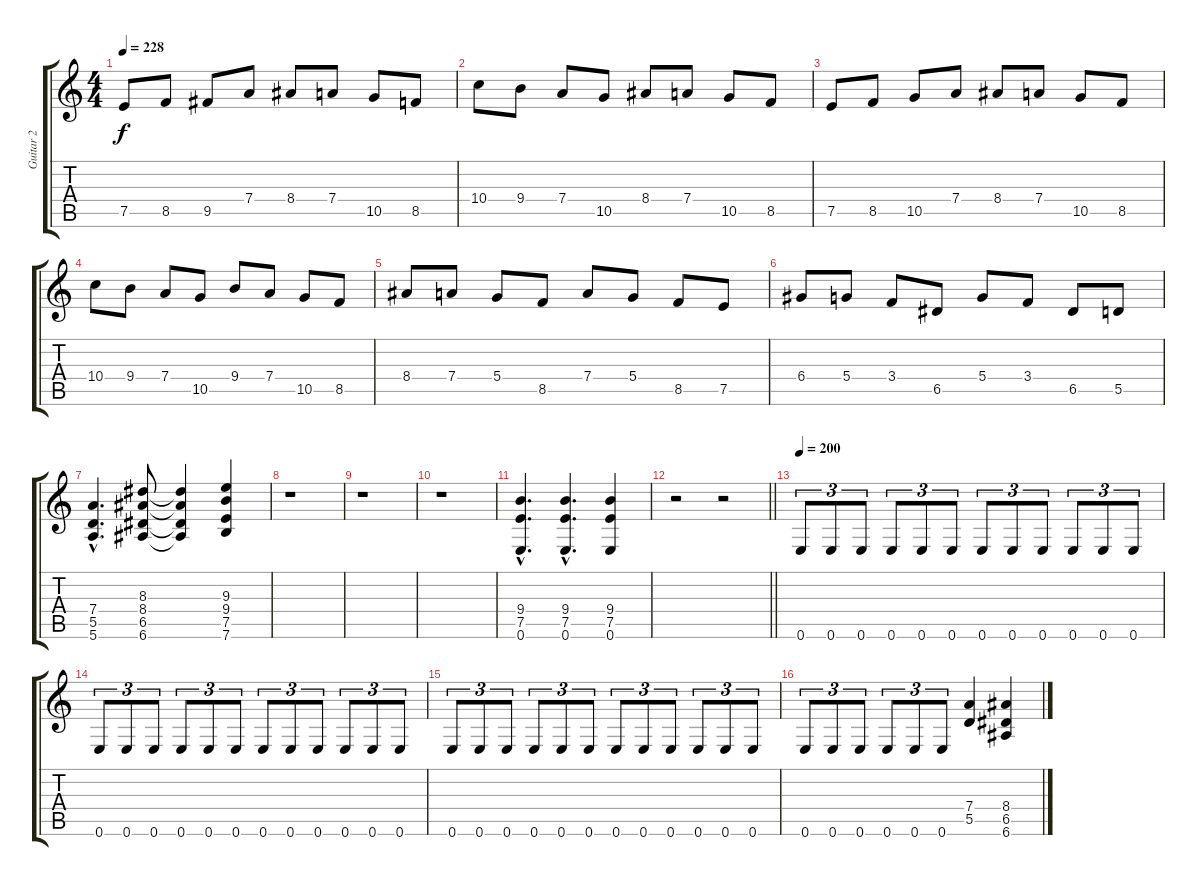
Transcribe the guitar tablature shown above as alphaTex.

\track ("Guitar 2" "Guitar 2") {instrument overdrivenguitar}
\staff {score tabs}
\tuning (E4 B3 G3 D3 A2 E2) {hide}
\ts (4 4)
\tempo 228
\clef g2
\ks c
7.5.8{dy f} 8.5.8 9.5.8 7.4.8 8.4.8 7.4.8 10.5.8 8.5.8 |
10.4.8 9.4.8 7.4.8 10.5.8 8.4.8 7.4.8 10.5.8 8.5.8 |
7.5.8 8.5.8 10.5.8 7.4.8 8.4.8 7.4.8 10.5.8 8.5.8 |
10.4.8 9.4.8 7.4.8 10.5.8 9.4.8 7.4.8 10.5.8 8.5.8 |
8.4.8 7.4.8 5.4.8 8.5.8 7.4.8 5.4.8 8.5.8 7.5.8 |
6.4.8 5.4.8 3.4.8 6.5.8 5.4.8 3.4.8 6.5.8 5.5.8 |
(7.4{hac} 5.5{hac} 5.6{hac}).4{d} (8.3 8.4 6.5 6.6).8 (8.3{t} 8.4{t} 6.5{t} 6.6{t}).4 (9.3 9.4 7.5 7.6).4 |
r.1 |
r.1 |
r.1 |
(9.4{hac} 7.5{hac} 0.6{hac}).4{d} (9.4{hac} 7.5{hac} 0.6{hac}).4{d} (9.4 7.5 0.6).4 |
\barLineRight lightlight
r.2 r.2 |
\tempo 200
0.6.8{tu (3 2) instrument distortionguitar} 0.6.8{tu (3 2)} 0.6.8{tu (3 2)} 0.6.8{tu (3 2)} 0.6.8{tu (3 2)} 0.6.8{tu (3 2)} 0.6.8{tu (3 2)} 0.6.8{tu (3 2)} 0.6.8{tu (3 2)} 0.6.8{tu (3 2)} 0.6.8{tu (3 2)} 0.6.8{tu (3 2)} |
0.6.8{tu (3 2)} 0.6.8{tu (3 2)} 0.6.8{tu (3 2)} 0.6.8{tu (3 2)} 0.6.8{tu (3 2)} 0.6.8{tu (3 2)} 0.6.8{tu (3 2)} 0.6.8{tu (3 2)} 0.6.8{tu (3 2)} 0.6.8{tu (3 2)} 0.6.8{tu (3 2)} 0.6.8{tu (3 2)} |
0.6.8{tu (3 2)} 0.6.8{tu (3 2)} 0.6.8{tu (3 2)} 0.6.8{tu (3 2)} 0.6.8{tu (3 2)} 0.6.8{tu (3 2)} 0.6.8{tu (3 2)} 0.6.8{tu (3 2)} 0.6.8{tu (3 2)} 0.6.8{tu (3 2)} 0.6.8{tu (3 2)} 0.6.8{tu (3 2)} |
0.6.8{tu (3 2)} 0.6.8{tu (3 2)} 0.6.8{tu (3 2)} 0.6.8{tu (3 2)} 0.6.8{tu (3 2)} 0.6.8{tu (3 2)} (7.4 5.5).4 (8.4 6.5 6.6).4
